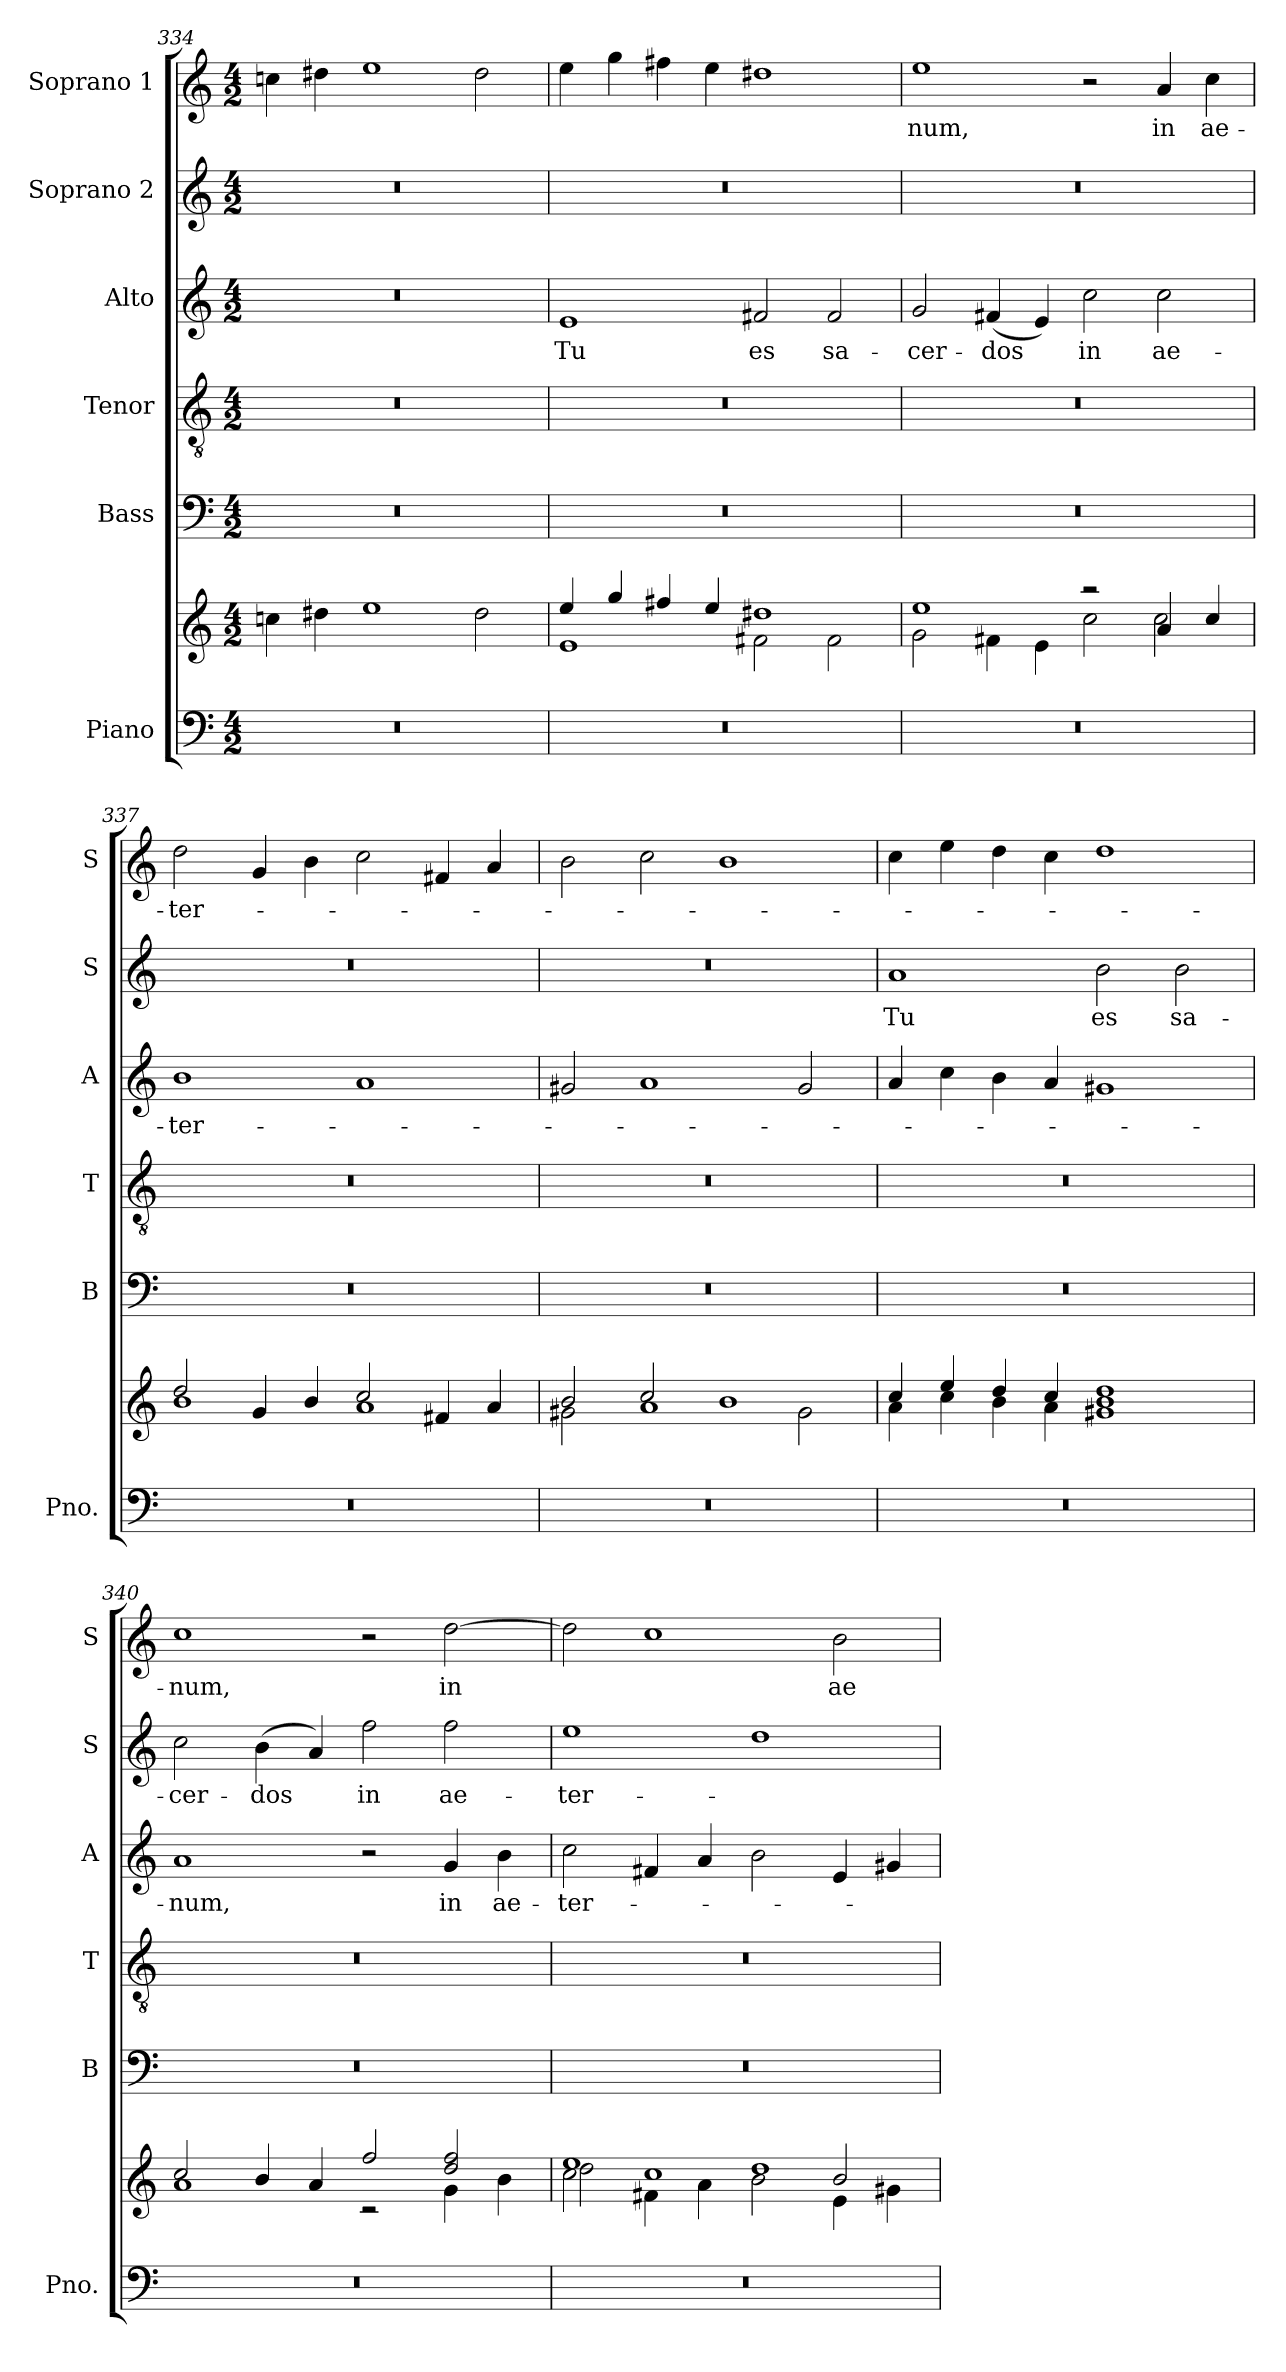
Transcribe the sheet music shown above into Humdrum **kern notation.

**kern	**kern	**kern	**kern	**kern	**text	**kern	**text	**kern	**text
*part6	*part6	*part5	*part4	*part3	*part3	*part2	*part2	*part1	*part1
*staff7	*staff6	*staff5	*staff4	*staff3	*staff3	*staff2	*staff2	*staff1	*staff1
*I"Piano	*	*I"Bass	*I"Tenor	*I"Alto	*	*I"Soprano 2	*	*I"Soprano 1	*
*I'Pno.	*	*I'B	*I'T	*I'A	*	*I'S	*	*I'S	*
*clefF4	*clefG2	*clefF4	*clefGv2	*clefG2	*	*clefG2	*	*clefG2	*
*k[]	*k[]	*k[]	*k[]	*k[]	*	*k[]	*	*k[]	*
*a:	*a:	*a:	*a:	*a:	*	*a:	*	*a:	*
*M4/2	*M4/2	*M4/2	*M4/2	*M4/2	*	*M4/2	*	*M4/2	*
=334	=334	=334	=334	=334	=334	=334	=334	=334	=334
0r	4ccn\	0r	0r	0r	.	0r	.	4ccn\	.
.	4dd#X\	.	.	.	.	.	.	4dd#X\	.
.	1ee	.	.	.	.	.	.	1ee	.
.	2dd#\	.	.	.	.	.	.	2dd#\	.
=335	=335	=335	=335	=335	=335	=335	=335	=335	=335
*	*^	*	*	*	*	*	*	*	*
!	!	!	!	!	!	!LO:LY:b	!	!	!	!
0r	4ee/	1e	0r	0r	1e	Tu	0r	.	4ee\	.
.	4gg/	.	.	.	.	.	.	.	4gg\	.
.	4ff#X/	.	.	.	.	.	.	.	4ff#X\	.
.	4ee/	.	.	.	.	.	.	.	4ee\	.
!	!	!	!	!	!	!LO:LY:b	!	!	!	!
.	1dd#X	2f#X\	.	.	2f#X/	es	.	.	1dd#X	.
!	!	!	!	!	!	!LO:LY:b	!	!	!	!
.	.	2f#\	.	.	2f#/	sa-	.	.	.	.
=336	=336	=336	=336	=336	=336	=336	=336	=336	=336	=336
!	!	!	!	!	!	!LO:LY:b	!	!	!	!LO:LY:b
0r	1ee	2g\	0r	0r	2g/	-cer-	0r	.	1ee	-num,
!	!	!	!	!	!	!LO:LY:b	!	!	!	!
.	.	4f#X\	.	.	(<4f#X/	-dos	.	.	.	.
.	.	4e\	.	.	4e/)	.	.	.	.	.
!	!	!	!	!	!	!LO:LY:b	!	!	!	!
.	2raa	2cc\	.	.	2cc\	in	.	.	2r	.
!	!	!	!	!	!	!LO:LY:b	!	!	!	!LO:LY:b
.	4a/	2cc\	.	.	2cc\	ae-	.	.	4a/	in
!	!	!	!	!	!	!	!	!	!	!LO:LY:b
.	4cc/	.	.	.	.	.	.	.	4cc\	ae-
!!LO:LB:g=z
=337	=337	=337	=337	=337	=337	=337	=337	=337	=337	=337
!	!	!	!	!	!	!LO:LY:b	!	!	!	!LO:LY:b
0r	2dd/	1b	0r	0r	1b	-ter-	0r	.	2dd\	-ter-
.	4g/	.	.	.	.	.	.	.	4g/	.
.	4b/	.	.	.	.	.	.	.	4b\	.
.	2cc/	1a	.	.	1a	.	.	.	2cc\	.
.	4f#X/	.	.	.	.	.	.	.	4f#X/	.
.	4a/	.	.	.	.	.	.	.	4a/	.
=338	=338	=338	=338	=338	=338	=338	=338	=338	=338	=338
0r	2b/	2g#X\	0r	0r	2g#X/	.	0r	.	2b\	.
.	2cc/	1a	.	.	1a	.	.	.	2cc\	.
.	1b	.	.	.	.	.	.	.	1b	.
.	.	2g#\	.	.	2g#/	.	.	.	.	.
=339	=339	=339	=339	=339	=339	=339	=339	=339	=339	=339
!	!	!	!	!	!	!	!	!LO:LY:b	!	!
0r	4cc/	4a\	0r	0r	4a/	.	1a	Tu	4cc\	.
.	4ee/	4cc\	.	.	4cc\	.	.	.	4ee\	.
.	4dd/	4b\	.	.	4b\	.	.	.	4dd\	.
.	4cc/	4a\	.	.	4a/	.	.	.	4cc\	.
!	!	!	!	!	!	!	!	!LO:LY:b	!	!
.	1b 1dd	1g#X	.	.	1g#X	.	2b\	es	1dd	.
!	!	!	!	!	!	!	!	!LO:LY:b	!	!
.	.	.	.	.	.	.	2b\	sa-	.	.
=340	=340	=340	=340	=340	=340	=340	=340	=340	=340	=340
!	!	!	!	!	!	!LO:LY:b	!	!LO:LY:b	!	!LO:LY:b
0r	2cc/	1a	0r	0r	1a	-num,	2cc\	-cer-	1cc	-num,
!	!	!	!	!	!	!	!	!LO:LY:b	!	!
.	4b/	.	.	.	.	.	(4b\	-dos	.	.
.	4a/	.	.	.	.	.	4a/)	.	.	.
!	!	!	!	!	!	!	!	!LO:LY:b	!	!
.	2ff/	2rc	.	.	2r	.	2ff\	in	2r	.
!	!	!	!	!	!	!LO:LY:b	!	!LO:LY:b	!	!LO:LY:b
.	2dd/ 2ff/	4g\	.	.	4g/	in	2ff\	ae-	[2dd\	in
!	!	!	!	!	!	!LO:LY:b	!	!	!	!
.	.	4b\	.	.	4b\	ae-	.	.	.	.
=341	=341	=341	=341	=341	=341	=341	=341	=341	=341	=341
*	*	*^	*	*	*	*	*	*	*	*
!	!	!	!	!	!	!	!LO:LY:b	!	!LO:LY:b	!	!
0r	1ee	2cc\	2dd\	0r	0r	2cc\	-ter-	1ee	-ter-	2dd\]	.
.	.	4f#X\	1cc	.	.	4f#X/	.	.	.	1cc	.
.	.	4a\	.	.	.	4a/	.	.	.	.	.
.	1dd	2b\	.	.	.	2b\	.	1dd	.	.	.
!	!	!	!	!	!	!	!	!	!	!	!LO:LY:b
.	.	4e\	2b/	.	.	4e/	.	.	.	2b\	ae-
.	.	4g#X\	.	.	.	4g#X/	.	.	.	.	.
*	*v	*v	*v	*	*	*	*	*	*	*	*
=	=	=	=	=	=	=	=	=	=
*-	*-	*-	*-	*-	*-	*-	*-	*-	*-
